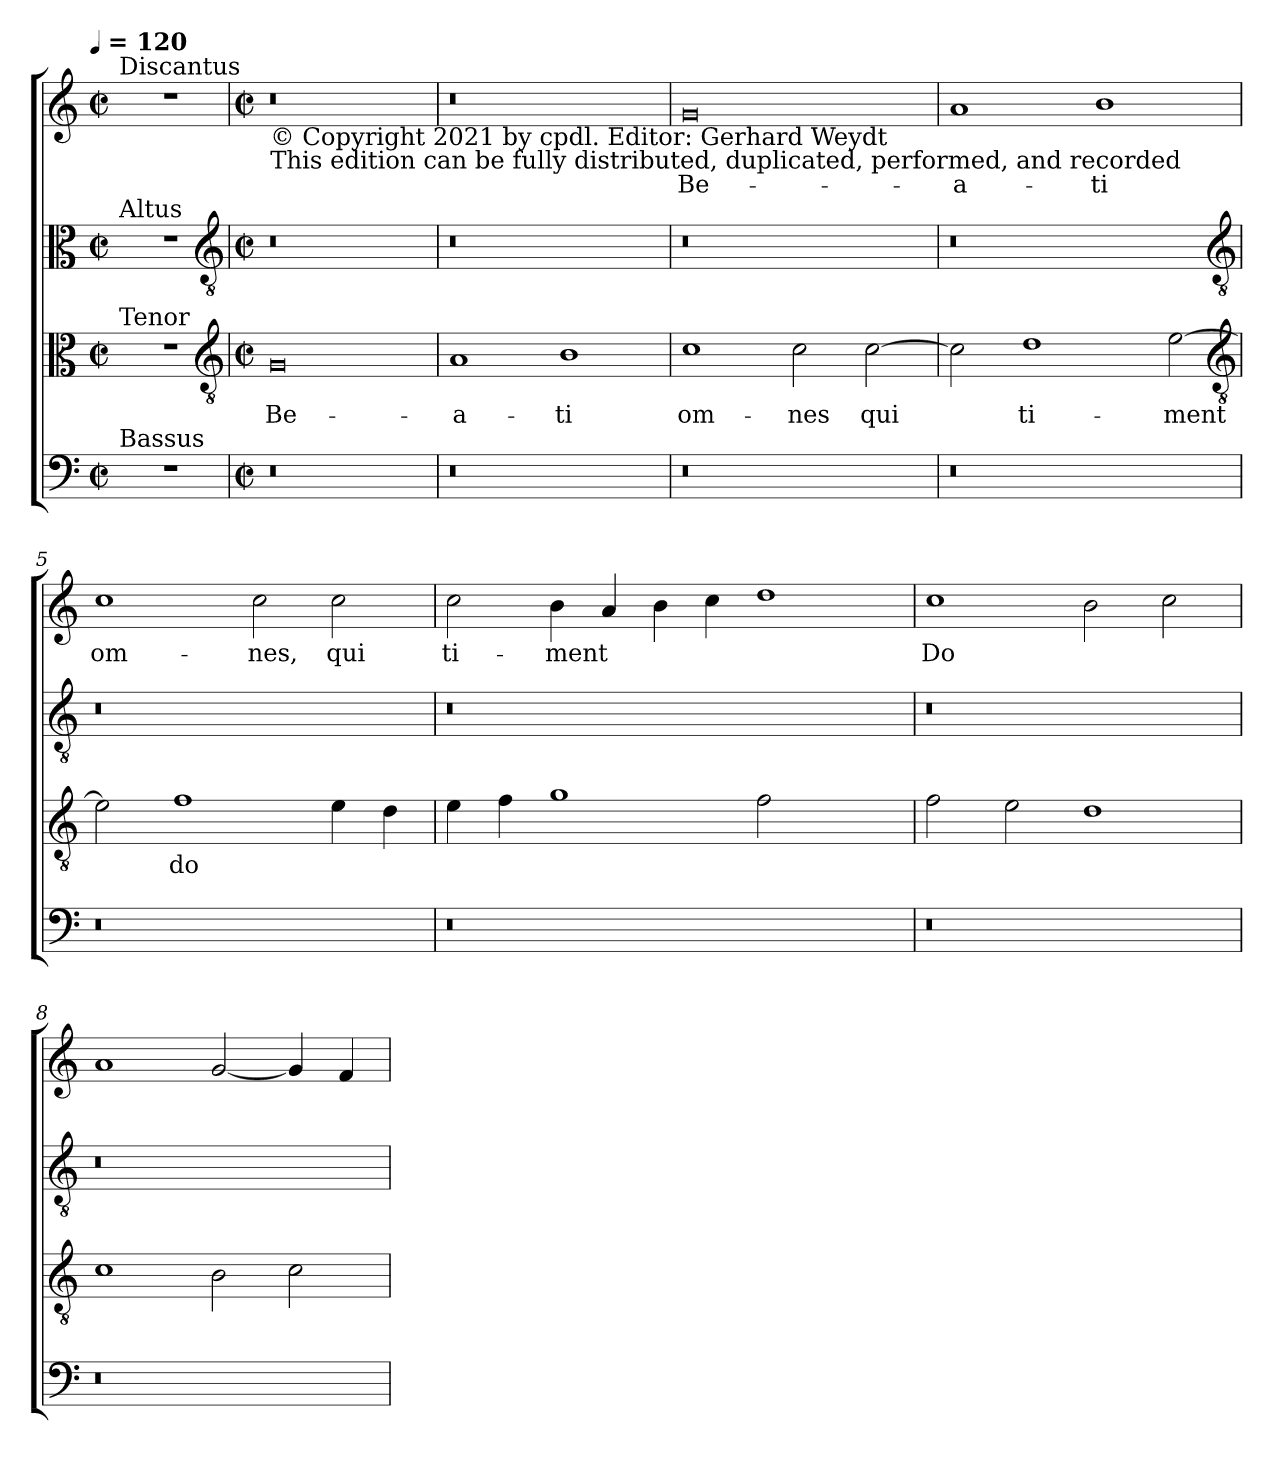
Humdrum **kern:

**kern	**kern	**text	**kern	**kern	**text
*part4	*part3	*part3	*part2	*part1	*part1
*staff4	*staff3	*staff3	*staff2	*staff1	*staff1
*clefF4	*clefC3	*	*clefC3	*clefG2	*
!!LO:TX:omd:t=[quarter] = 120
*M2/2	*M2/2	*	*M2/2	*M2/2	*
*met(c|)	*met(c|)	*	*met(c|)	*met(c|)	*
*MM120	*MM120	*	*MM120	*MM120	*
=	=	=	=	=	=
!	!	!	!	!LO:TX:a:t=Discantus	!
!	!	!	!LO:TX:a:t=Altus	!	!
!	!LO:TX:a:t=Tenor	!	!	!	!
!LO:TX:a:t=Bassus	!	!	!	!	!
1r	1r	.	1r	1r	.
*	*clefGv2	*	*clefGv2	*	*
!!LO:LB:g=z
=1	=1	=1	=1	=1	=1
*M2/2	*M2/2	*	*M2/2	*M2/2	*
*met(c|)	*met(c|)	*	*met(c|)	*met(c|)	*
*	*	*	*	*MM180	*
!	!	!	!	!LO:TX:b:t=© Copyright 2021 by cpdl. Editor&colon; Gerhard Weydt\nThis edition can be fully distributed, duplicated, performed, and recorded	!
!	!	!LO:LY:b	!	!	!
0r	0G	Be-	0r	0r	.
=2	=2	=2	=2	=2	=2
!	!	!LO:LY:b	!	!	!
0r	1A	-a-	0r	0r	.
!	!	!LO:LY:b	!	!	!
.	1B	-ti	.	.	.
=3	=3	=3	=3	=3	=3
!	!	!LO:LY:b	!	!	!LO:LY:b
0r	1c	om-	0r	0g	Be-
!	!	!LO:LY:b	!	!	!
.	2c	-nes	.	.	.
!	!	!LO:LY:b	!	!	!
.	[2c	qui	.	.	.
=4	=4	=4	=4	=4	=4
!	!	!	!	!	!LO:LY:b
0r	2c]	.	0r	1a	-a-
!	!	!LO:LY:b	!	!	!
.	1d	ti-	.	.	.
!	!	!	!	!	!LO:LY:b
.	.	.	.	1b	-ti
!	!	!LO:LY:b	!	!	!
.	[2e	-ment	.	.	.
*	*clefGv2	*	*clefGv2	*	*
!!LO:LB:g=z
=5	=5	=5	=5	=5	=5
!	!	!	!	!	!LO:LY:b
0r	2e]	.	0r	1cc	om-
!	!	!LO:LY:b	!	!	!
.	1f	do	.	.	.
!	!	!	!	!	!LO:LY:b
.	.	.	.	2cc	-nes,
!	!	!	!	!	!LO:LY:b
.	4e	.	.	2cc	qui
.	4d	.	.	.	.
=6	=6	=6	=6	=6	=6
!	!	!	!	!	!LO:LY:b
0r	4e	.	0r	2cc	ti-
.	4f	.	.	.	.
!	!	!	!	!	!LO:LY:b
.	1g	.	.	4b	-ment
.	.	.	.	4a	.
.	.	.	.	4b	.
.	.	.	.	4cc	.
.	2f	.	.	1dd	.
2ryy	2ryy	.	2ryy	.	.
=7	=7	=7	=7	=7	=7
!	!	!	!	!	!LO:LY:b
0r	2f	.	0r	1cc	Do
.	2e	.	.	.	.
.	1d	.	.	2b	.
.	.	.	.	2cc	.
=8	=8	=8	=8	=8	=8
0r	1c	.	0r	1a	.
.	2B	.	.	[2g	.
.	2c	.	.	4g]	.
.	.	.	.	4f	.
=	=	=	=	=	=
*-	*-	*-	*-	*-	*-
